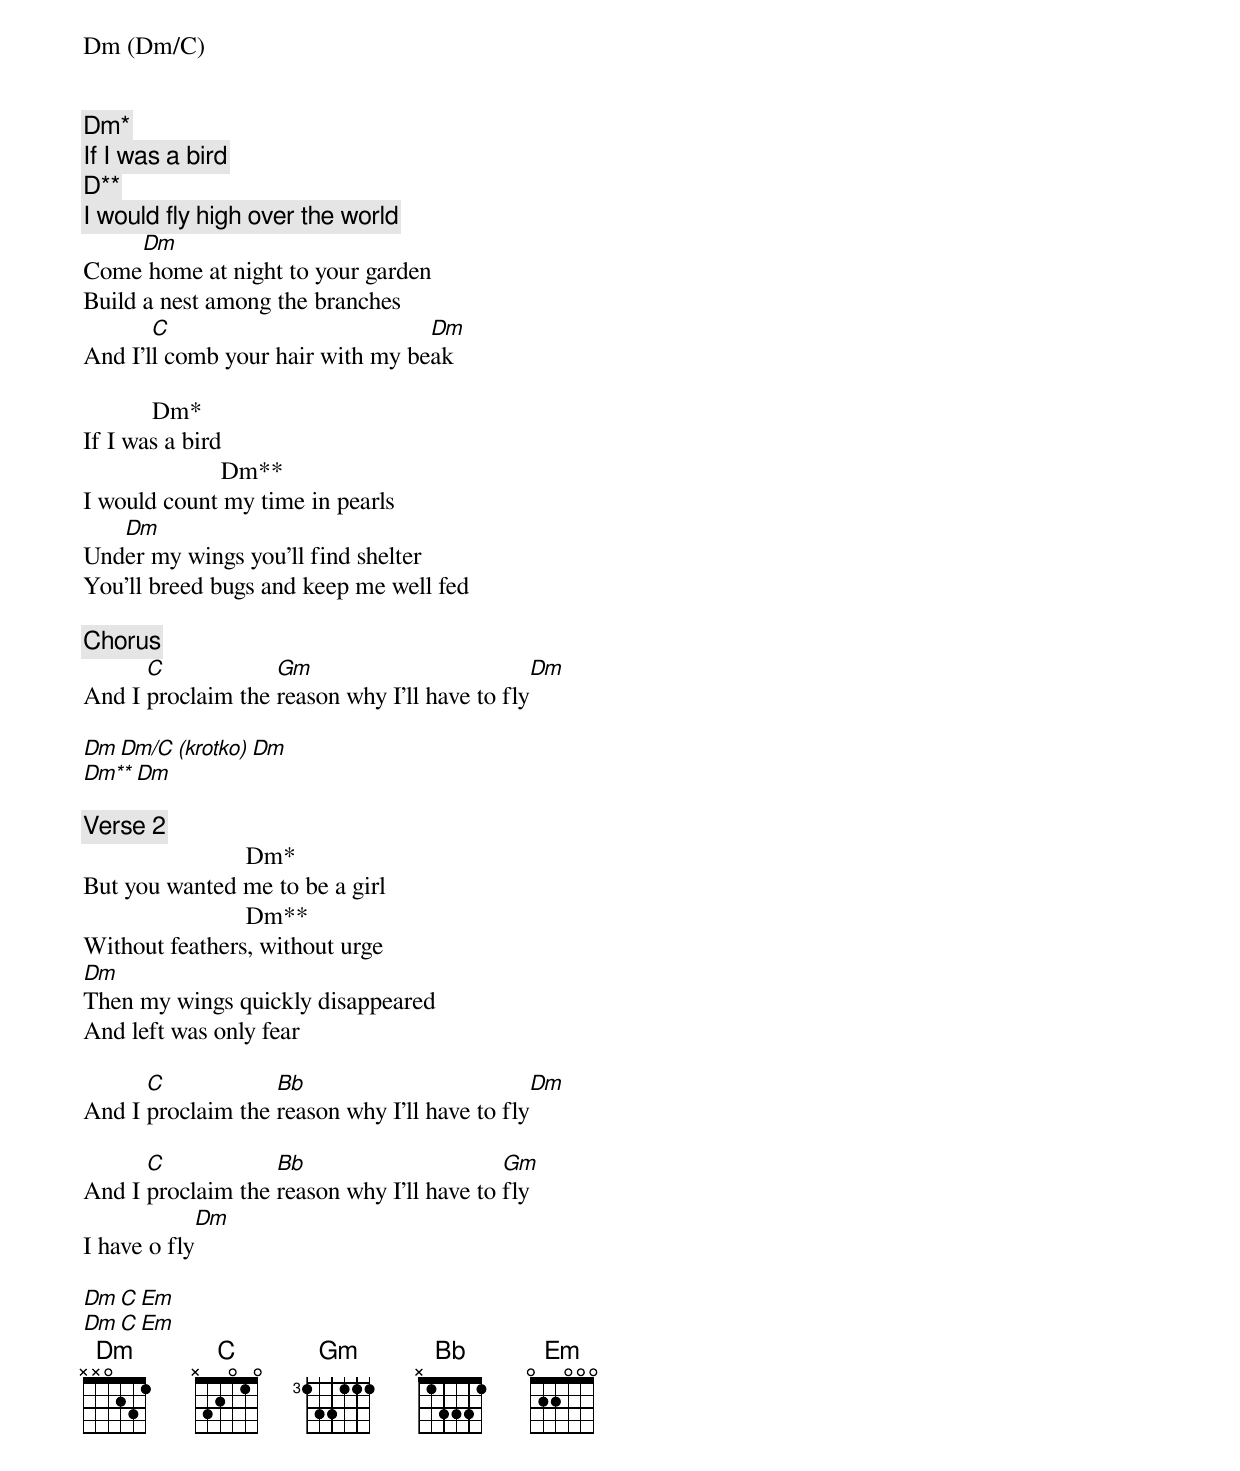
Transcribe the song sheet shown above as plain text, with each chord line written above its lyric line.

Dm   2210   Dm* 2555   Dm** 7555
Dm/C 2213
C    0403  (wariant)
Gm   0231

Dm (Dm/C)


           Dm*
If I was a bird
                          D**
I would fly high over the world
    Dm
Come home at night to your garden
Build a nest among the branches
       C                          Dm
And I'll comb your hair with my beak

           Dm*
If I was a bird
                      Dm**
I would count my time in pearls
   Dm
Under my wings you'll find shelter
You'll breed bugs and keep me well fed

[Chorus]
      C            Gm                         Dm
And I proclaim the reason why I'll have to fly

Dm Dm/C (krotko) Dm
Dm** Dm

[Verse 2]
                          Dm*
But you wanted me to be a girl
                          Dm**
Without feathers, without urge
Dm
Then my wings quickly disappeared
And left was only fear

      C            Bb                         Dm
And I proclaim the reason why I'll have to fly

      C            Bb                      Gm
And I proclaim the reason why I'll have to fly
             Dm
I have o fly

Dm          C  Em
Dm          C  Em
